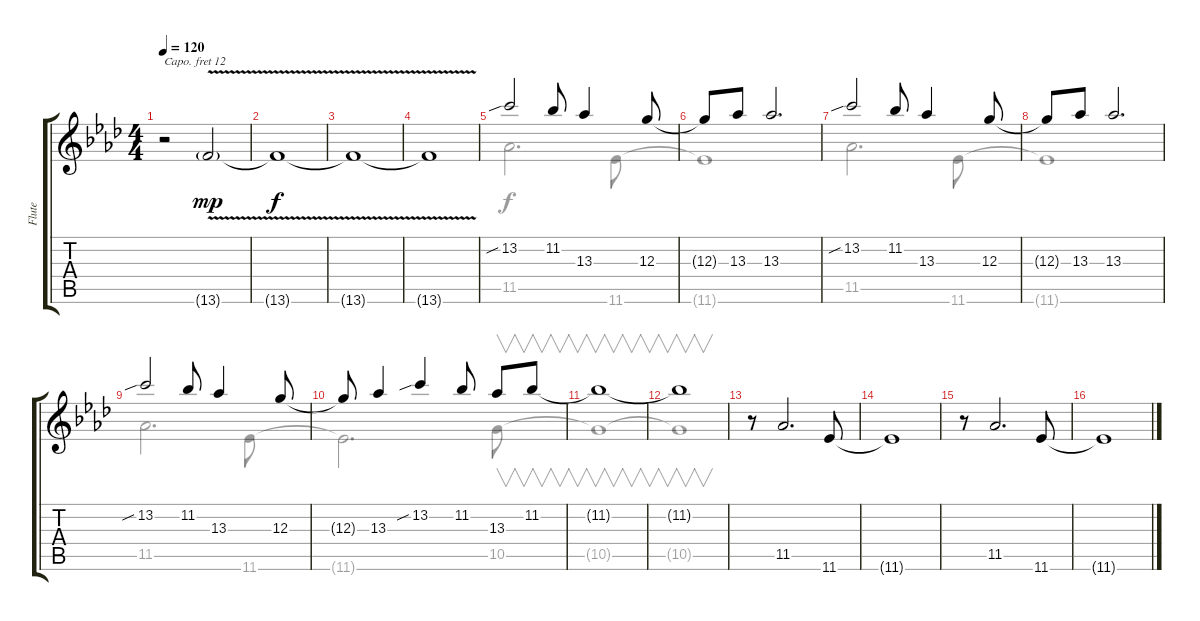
\track ("Flute" "Flute") {instrument flute}
\staff {score tabs}
\capo 12
\tuning (E4 B3 G3 D3 A2 E2) {hide}
\voice
\ts (4 4)
\tempo 120
\clef g2
\ks ab
r.2{dy mp instrument flute} 13.6{v g}.2 |
13.6{v t}.1{dy f} |
13.6{v t}.1 |
13.6{t}.1 |
13.2{sib}.2 11.2.8 13.3.4 12.3.8 |
12.3{t}.8 13.3.8 13.3.2{d} |
13.2{sib}.2 11.2.8 13.3.4 12.3.8 |
12.3{t}.8 13.3.8 13.3.2{d} |
13.2{sib}.2 11.2.8 13.3.4 12.3.8 |
12.3{t}.8 13.3.4 13.2{sib}.4 11.2.8 13.3.8 11.2.8 |
11.2{t}.1 |
11.2{t}.1 |
r.8 11.5.2{d} 11.6.8 |
11.6{t}.1 |
r.8 11.5.2{d} 11.6.8 |
11.6{t}.1
\voice
\clef g2
\ottava regular
\simile none
\ks ab
|
|
|
|
11.5.2{d} 11.6.8 |
11.6{t}.1 |
11.5.2{d} 11.6.8 |
11.6{t}.1 |
11.5.2{d} 11.6.8 |
11.6{t}.2{d} 10.5.8{v} |
10.5{t}.1{v} |
10.5{t}.1{v} |
|
|
|
